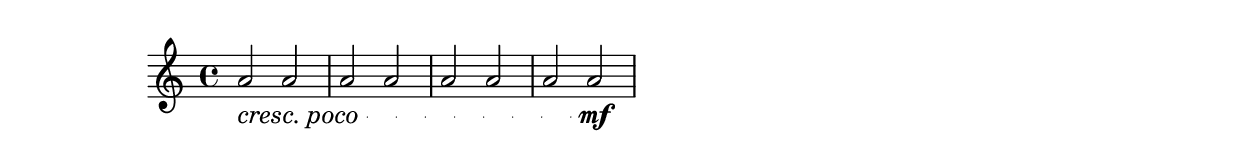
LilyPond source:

%% Do not edit this file; it is automatically
%% generated from LSR http://lsr.dsi.unimi.it
%% This file is in the public domain.
\version "2.13.39"

\header {
  lsrtags = "expressive-marks"

%% Translation of GIT committish: 5160eccb26cee0bfd802d844233e4a8d795a1e94
  texidoces = "
Se puede modificar el texto empleado para los crescendos y
decrescendos modificando las propiedades de contexto
@code{crescendoText} y @code{decrescendoText}.  El estilo de la
línea de extensión se puede cambiar modificando la propiedad
@code{'style} de @code{DynamicTextSpanner}.  El valor
predeterminado es @code{'hairpin} (regulador), y entre otros
valores posibles se encuentran @code{'line} (línea),
@code{'dashed-line} (línea discontinua) y @code{'dotted-line}
(línea de puntos):

"
  doctitlees = "Cambiar el texto y los estilos de objeto de extensión para las indicaciones dinámicas textuales"


%% Translation of GIT committish: 0a868be38a775ecb1ef935b079000cebbc64de40
texidocde = "
Der Text, der für Crescendo und Decrescendo gesetzt wird, kann geändert
werden, indem man die Eigenschaften @code{crescendoText} und
@code{decrescendoText} verändert.  Der Stil des Streckers kann auch
geändert werden, indem die @code{'style}-Eigenschaft des
@code{DynamicTextSpanner} beeinflusst wird.  Der Standardwert ist
@code{'hairpin}, andere Möglichkeiten sind @code{'line}, @code{'dashed-line}
und @code{'dotted-line}.
"
  doctitlede = "Text und Strecker-Stile für Dynamik-Texte ändern"

%% Translation of GIT committish: 4ab2514496ac3d88a9f3121a76f890c97cedcf4e
  texidocfr = "
Le texte par défaut des crescendos et decrescendos se change en
modifiant les propriétés de contexte @code{crescendoText} et
@code{decrescendoText}. L'aspect de la ligne d'extension est fonction
de la propriété @code{'style} du @code{DynamicTextSpanner}.  Sa valeur
par défaut est @code{'hairpin}, mais d'autres valeurs sont disponibles,
comme @code{'line}, @code{'dashed-line} et @code{'dotted-line}.

"
  doctitlefr = "Modifidation du texte et de l'extension de nuances textuelles"


  texidoc = "
The text used for crescendos and decrescendos can be changed by
modifying the context properties @code{crescendoText} and
@code{decrescendoText}. The style of the spanner line can be changed by
modifying the @code{'style} property of @code{DynamicTextSpanner}.  The
default value is @code{'hairpin}, and other possible values include
@code{'line}, @code{'dashed-line} and @code{'dotted-line}.

"
  doctitle = "Changing text and spanner styles for text dynamics"
} % begin verbatim

\relative c'' {
  \set crescendoText = \markup { \italic { cresc. poco } }
  \set crescendoSpanner = #'text
  \override DynamicTextSpanner #'style = #'dotted-line
  a2\< a
  a2 a
  a2 a
  a2 a\mf
}
